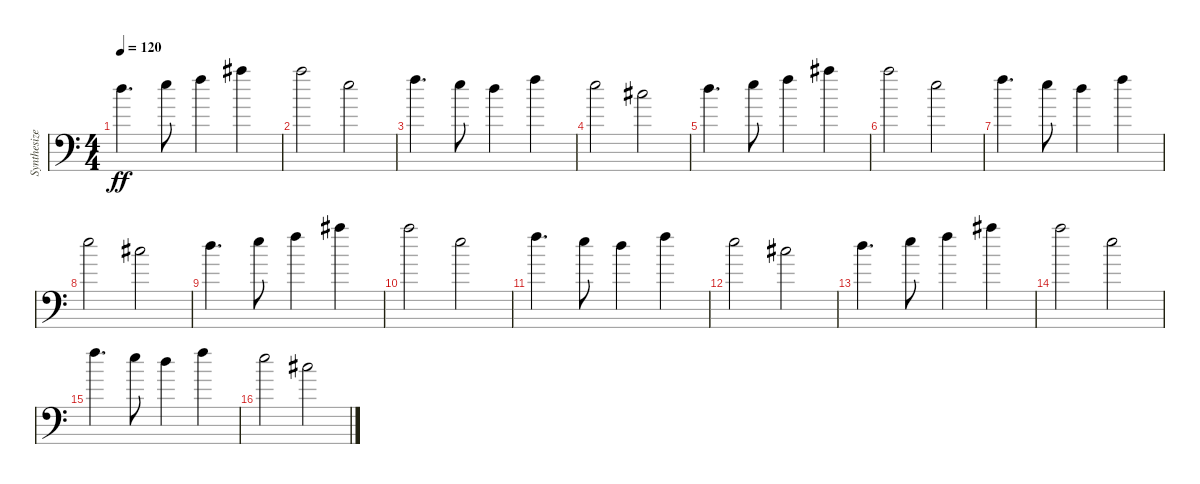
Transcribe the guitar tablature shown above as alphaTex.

\track ("Synthesizer (Staff 2)" "Synthesize") {instrument lead7fifths}
\staff {score}
\tuning (E4 B3 G3 D3 A2 E2 B1) {hide}
\ts (4 4)
\tempo 120
\clef f4
\ks c
10.1.4{d dy ff instrument lead7fifths} 12.1.8 13.1.4 18.1.4 |
17.1.2 12.1.2 |
13.1.4{d} 12.1.8 10.1.4 13.1.4 |
12.1.2 9.1.2 |
10.1.4{d} 12.1.8 13.1.4 18.1.4 |
17.1.2 12.1.2 |
13.1.4{d} 12.1.8 10.1.4 13.1.4 |
12.1.2 9.1.2 |
10.1.4{d} 12.1.8 13.1.4 18.1.4 |
17.1.2 12.1.2 |
13.1.4{d} 12.1.8 10.1.4 13.1.4 |
12.1.2 9.1.2 |
10.1.4{d} 12.1.8 13.1.4 18.1.4 |
17.1.2 12.1.2 |
13.1.4{d} 12.1.8 10.1.4 13.1.4 |
12.1.2 9.1.2
